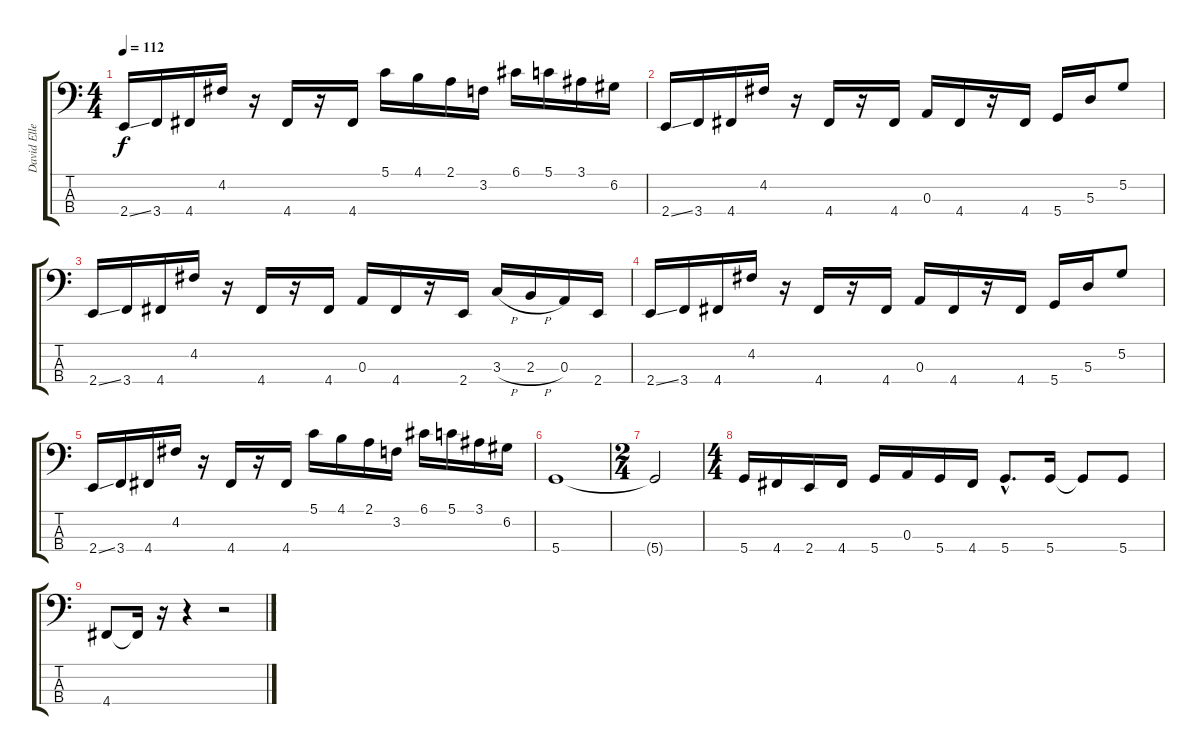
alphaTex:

\track ("David Ellefson" "David Elle") {instrument electricbasspick}
\staff {score tabs}
\tuning (G2 D2 A1 D1) {hide}
\ts (4 4)
\tempo 112
\clef f4
\ks c
2.4{ss}.16{dy f} 3.4.16 4.4.16 4.2.16 r.16 4.4.16 r.16 4.4.16 5.1.16 4.1.16 2.1.16 3.2.16 6.1.16 5.1.16 3.1.16 6.2.16 |
2.4{ss}.16 3.4.16 4.4.16 4.2.16 r.16 4.4.16 r.16 4.4.16 0.3.16 4.4.16 r.16 4.4.16 5.4.16 5.3.16 5.2.8 |
2.4{ss}.16 3.4.16 4.4.16 4.2.16 r.16 4.4.16 r.16 4.4.16 0.3.16 4.4.16 r.16 2.4.16 3.3{h}.16 2.3{h}.16 0.3.16 2.4.16 |
2.4{ss}.16 3.4.16 4.4.16 4.2.16 r.16 4.4.16 r.16 4.4.16 0.3.16 4.4.16 r.16 4.4.16 5.4.16 5.3.16 5.2.8 |
2.4{ss}.16 3.4.16 4.4.16 4.2.16 r.16 4.4.16 r.16 4.4.16 5.1.16 4.1.16 2.1.16 3.2.16 6.1.16 5.1.16 3.1.16 6.2.16 |
5.4.1 |
\ts (2 4)
5.4{t}.2 |
\ts (4 4)
5.4.16 4.4.16 2.4.16 4.4.16 5.4.16 0.3.16 5.4.16 4.4.16 5.4{hac}.8{d} 5.4.16 5.4{t}.8 5.4.8 |
4.4.8 4.4{t}.16 r.16 r.4 r.2
